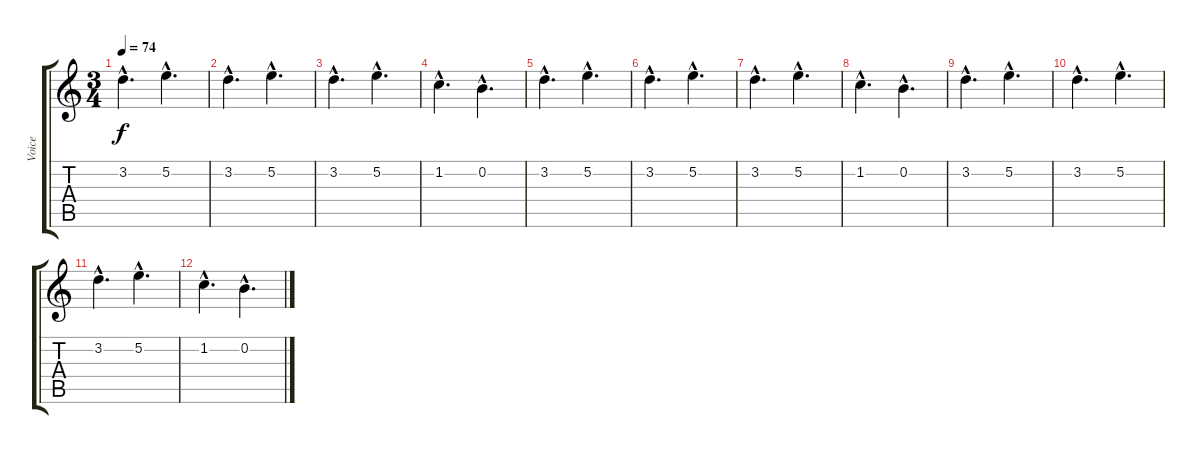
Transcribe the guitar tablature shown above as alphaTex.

\track ("Voice" "Voice") {instrument contrabass}
\staff {score tabs}
\tuning (E4 B3 G3 D3 A2 E2) {hide}
\ts (3 4)
\tempo 74
\clef g2
\ks c
3.2{hac}.4{d dy f} 5.2{hac}.4{d} |
3.2{hac}.4{d} 5.2{hac}.4{d} |
3.2{hac}.4{d} 5.2{hac}.4{d} |
1.2{hac}.4{d} 0.2{hac}.4{d} |
3.2{hac}.4{d} 5.2{hac}.4{d} |
3.2{hac}.4{d} 5.2{hac}.4{d} |
3.2{hac}.4{d} 5.2{hac}.4{d} |
1.2{hac}.4{d} 0.2{hac}.4{d} |
3.2{hac}.4{d} 5.2{hac}.4{d} |
3.2{hac}.4{d} 5.2{hac}.4{d} |
3.2{hac}.4{d} 5.2{hac}.4{d} |
1.2{hac}.4{d} 0.2{hac}.4{d}
